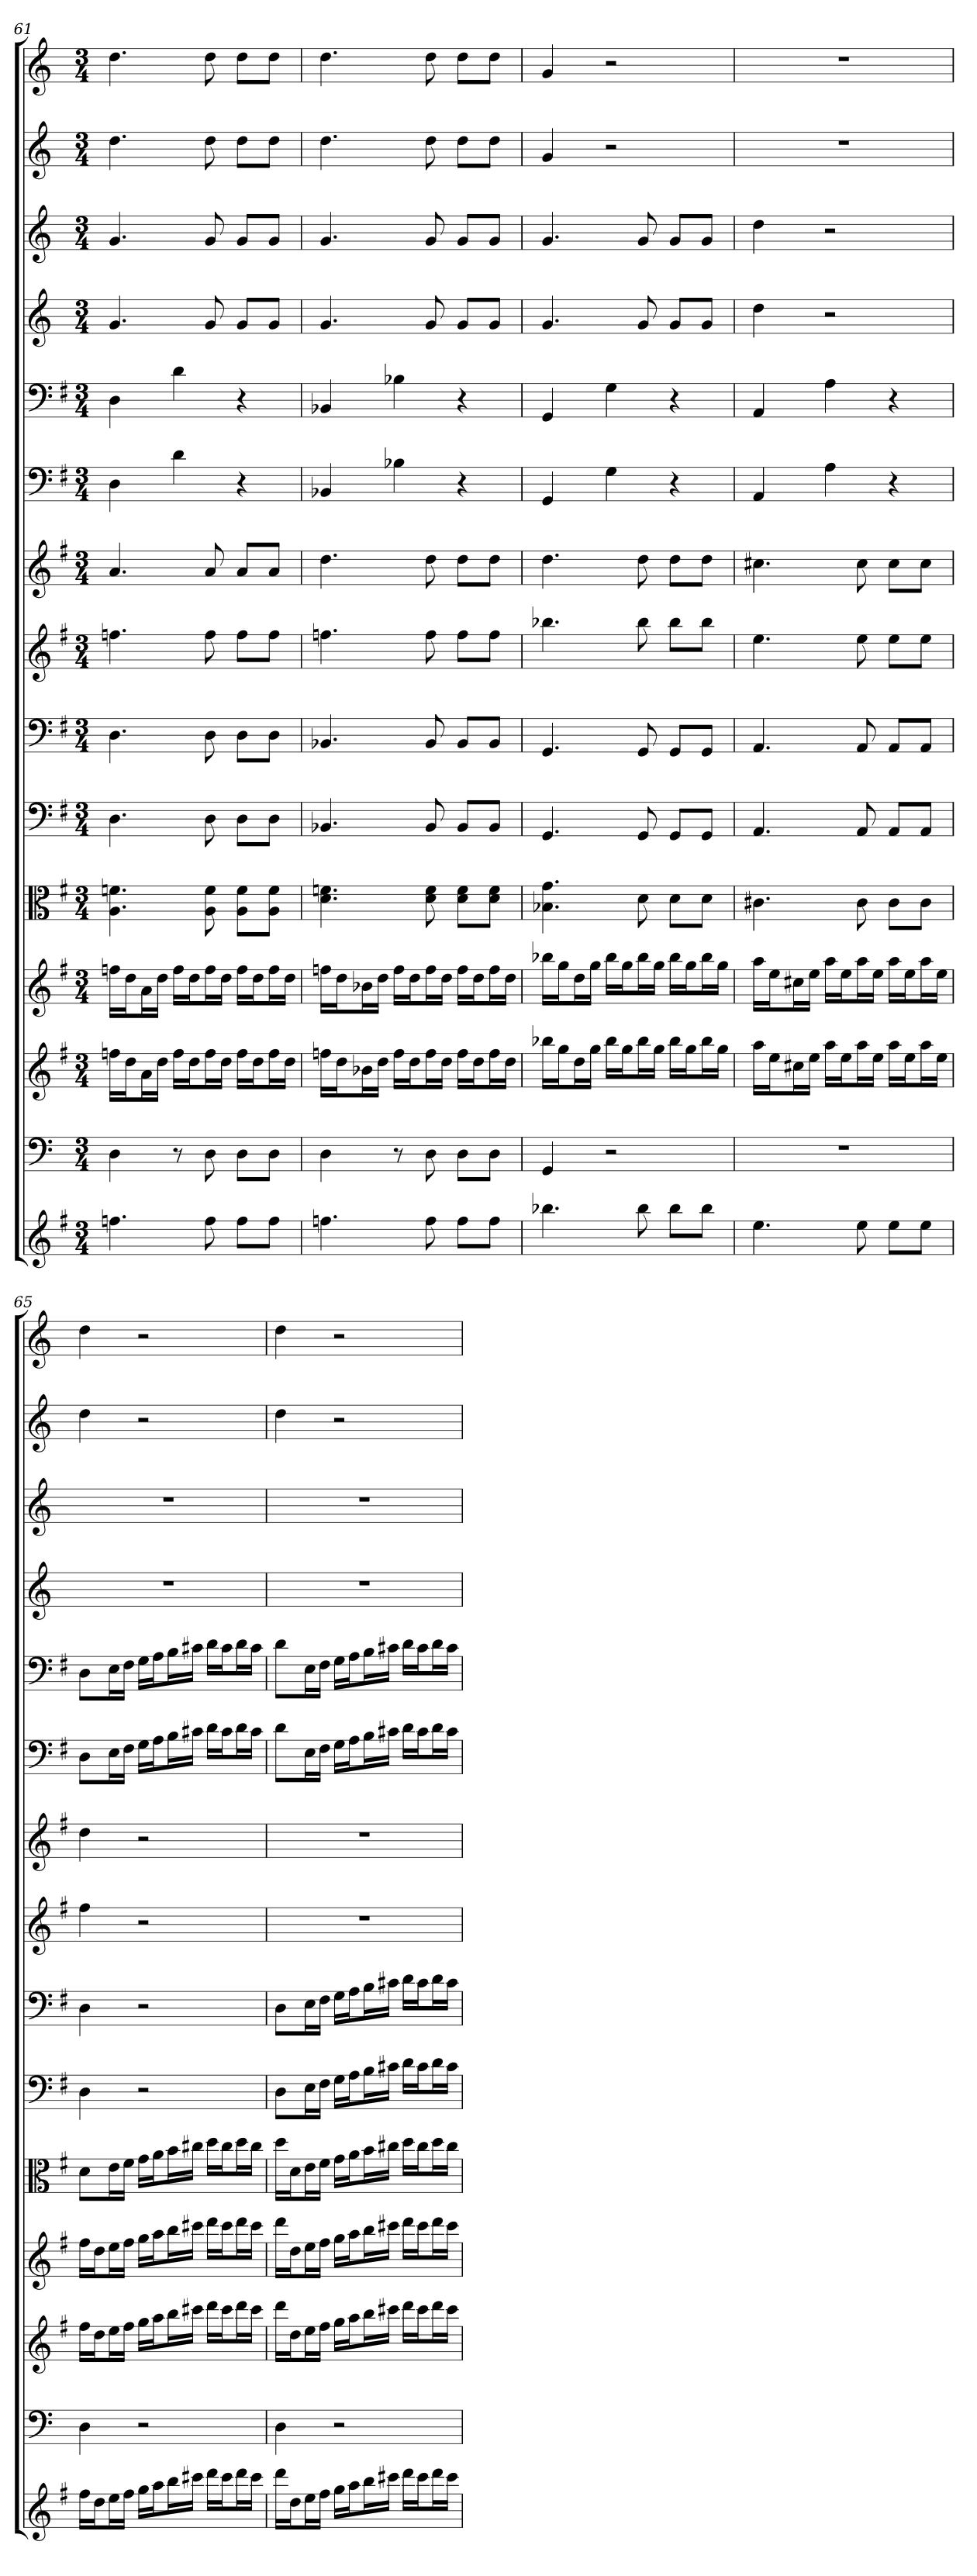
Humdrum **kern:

**kern	**kern	**kern	**kern	**kern	**kern	**kern	**kern	**kern	**kern	**kern	**kern	**kern	**kern	**kern
*part15	*part14	*part13	*part12	*part11	*part10	*part9	*part8	*part7	*part6	*part5	*part4	*part3	*part2	*part1
*staff15	*staff14	*staff13	*staff12	*staff11	*staff10	*staff9	*staff8	*staff7	*staff6	*staff5	*staff4	*staff3	*staff2	*staff1
*	*clefF4	*	*	*clefC3	*clefF4	*clefF4	*	*	*clefF4	*clefF4	*	*	*	*
*k[f#]	*k[]	*k[f#]	*k[f#]	*k[f#]	*k[f#]	*k[f#]	*k[f#]	*k[f#]	*k[f#]	*k[f#]	*k[]	*k[]	*k[]	*k[]
*M3/4	*M3/4	*M3/4	*M3/4	*M3/4	*M3/4	*M3/4	*M3/4	*M3/4	*M3/4	*M3/4	*M3/4	*M3/4	*M3/4	*M3/4
=61	=61	=61	=61	=61	=61	=61	=61	=61	=61	=61	=61	=61	=61	=61
4.ffn	4D	16ffnLL	16ffnLL	4.A 4.fn	4.D	4.D	4.ffn	4.a	4D	4D	4.g	4.g	4.dd	4.dd
.	.	16ddJ	16ddJ	.	.	.	.	.	.	.	.	.	.	.
.	.	16aL	16aL	.	.	.	.	.	.	.	.	.	.	.
.	.	16ddJJ	16ddJJ	.	.	.	.	.	.	.	.	.	.	.
.	8r	16ffLL	16ffLL	.	.	.	.	.	4d	4d	.	.	.	.
.	.	16ddJ	16ddJ	.	.	.	.	.	.	.	.	.	.	.
8ff	8D	16ffL	16ffL	8A 8f	8D	8D	8ff	8a	.	.	8g	8g	8dd	8dd
.	.	16ddJJ	16ddJJ	.	.	.	.	.	.	.	.	.	.	.
8ffL	8D\L	16ffLL	16ffLL	8A\ 8f\L	8D\L	8D\L	8ffL	8aL	4r	4r	8gL	8gL	8ddL	8ddL
.	.	16ddJ	16ddJ	.	.	.	.	.	.	.	.	.	.	.
8ffJ	8D\J	16ffL	16ffL	8A\ 8f\J	8D\J	8D\J	8ffJ	8aJ	.	.	8gJ	8gJ	8ddJ	8ddJ
.	.	16ddJJ	16ddJJ	.	.	.	.	.	.	.	.	.	.	.
=62	=62	=62	=62	=62	=62	=62	=62	=62	=62	=62	=62	=62	=62	=62
4.ffn	4D	16ffnLL	16ffnLL	4.d 4.fn	4.BB-X	4.BB-X	4.ffn	4.dd	4BB-X	4BB-X	4.g	4.g	4.dd	4.dd
.	.	16ddJ	16ddJ	.	.	.	.	.	.	.	.	.	.	.
.	.	16b-XL	16b-XL	.	.	.	.	.	.	.	.	.	.	.
.	.	16ddJJ	16ddJJ	.	.	.	.	.	.	.	.	.	.	.
.	8r	16ffLL	16ffLL	.	.	.	.	.	4B-X	4B-X	.	.	.	.
.	.	16ddJ	16ddJ	.	.	.	.	.	.	.	.	.	.	.
8ff	8D	16ffL	16ffL	8d 8f	8BB-	8BB-	8ff	8dd	.	.	8g	8g	8dd	8dd
.	.	16ddJJ	16ddJJ	.	.	.	.	.	.	.	.	.	.	.
8ffL	8D\L	16ffLL	16ffLL	8d\ 8f\L	8BB-/L	8BB-/L	8ffL	8ddL	4r	4r	8gL	8gL	8ddL	8ddL
.	.	16ddJ	16ddJ	.	.	.	.	.	.	.	.	.	.	.
8ffJ	8D\J	16ffL	16ffL	8d\ 8f\J	8BB-/J	8BB-/J	8ffJ	8ddJ	.	.	8gJ	8gJ	8ddJ	8ddJ
.	.	16ddJJ	16ddJJ	.	.	.	.	.	.	.	.	.	.	.
=63	=63	=63	=63	=63	=63	=63	=63	=63	=63	=63	=63	=63	=63	=63
4.bb-X	4GG	16bb-XLL	16bb-XLL	4.B-X 4.g	4.GG	4.GG	4.bb-X	4.dd	4GG	4GG	4.g	4.g	4g	4g
.	.	16ggJ	16ggJ	.	.	.	.	.	.	.	.	.	.	.
.	.	16ddL	16ddL	.	.	.	.	.	.	.	.	.	.	.
.	.	16ggJJ	16ggJJ	.	.	.	.	.	.	.	.	.	.	.
.	2r	16bb-LL	16bb-LL	.	.	.	.	.	4G	4G	.	.	2r	2r
.	.	16ggJ	16ggJ	.	.	.	.	.	.	.	.	.	.	.
8bb-	.	16bb-L	16bb-L	8d	8GG	8GG	8bb-	8dd	.	.	8g	8g	.	.
.	.	16ggJJ	16ggJJ	.	.	.	.	.	.	.	.	.	.	.
8bb-L	.	16bb-LL	16bb-LL	8d\L	8GG/L	8GG/L	8bb-L	8ddL	4r	4r	8gL	8gL	.	.
.	.	16ggJ	16ggJ	.	.	.	.	.	.	.	.	.	.	.
8bb-J	.	16bb-L	16bb-L	8d\J	8GG/J	8GG/J	8bb-J	8ddJ	.	.	8gJ	8gJ	.	.
.	.	16ggJJ	16ggJJ	.	.	.	.	.	.	.	.	.	.	.
=64	=64	=64	=64	=64	=64	=64	=64	=64	=64	=64	=64	=64	=64	=64
4.ee	2.r	16aaLL	16aaLL	4.c#X	4.AA	4.AA	4.ee	4.cc#X	4AA	4AA	4dd	4dd	2.r	2.r
.	.	16eeJ	16eeJ	.	.	.	.	.	.	.	.	.	.	.
.	.	16cc#XL	16cc#XL	.	.	.	.	.	.	.	.	.	.	.
.	.	16eeJJ	16eeJJ	.	.	.	.	.	.	.	.	.	.	.
.	.	16aaLL	16aaLL	.	.	.	.	.	4A	4A	2r	2r	.	.
.	.	16eeJ	16eeJ	.	.	.	.	.	.	.	.	.	.	.
8ee	.	16aaL	16aaL	8c#	8AA	8AA	8ee	8cc#	.	.	.	.	.	.
.	.	16eeJJ	16eeJJ	.	.	.	.	.	.	.	.	.	.	.
8eeL	.	16aaLL	16aaLL	8c#\L	8AA/L	8AA/L	8eeL	8cc#L	4r	4r	.	.	.	.
.	.	16eeJ	16eeJ	.	.	.	.	.	.	.	.	.	.	.
8eeJ	.	16aaL	16aaL	8c#\J	8AA/J	8AA/J	8eeJ	8cc#J	.	.	.	.	.	.
.	.	16eeJJ	16eeJJ	.	.	.	.	.	.	.	.	.	.	.
=65	=65	=65	=65	=65	=65	=65	=65	=65	=65	=65	=65	=65	=65	=65
16ff#LL	4D	16ff#LL	16ff#LL	8d\L	4D	4D	4ff#	4dd	8D\L	8D\L	2.r	2.r	4dd	4dd
16ddJ	.	16ddJ	16ddJ	.	.	.	.	.	.	.	.	.	.	.
16eeL	.	16eeL	16eeL	16e\L	.	.	.	.	16E\L	16E\L	.	.	.	.
16ff#JJ	.	16ff#JJ	16ff#JJ	16f#\JJ	.	.	.	.	16F#\JJ	16F#\JJ	.	.	.	.
16ggLL	2r	16ggLL	16ggLL	16g\LL	2r	2r	2r	2r	16G\LL	16G\LL	.	.	2r	2r
16aaJ	.	16aaJ	16aaJ	16a\J	.	.	.	.	16A\J	16A\J	.	.	.	.
16bbL	.	16bbL	16bbL	16b\L	.	.	.	.	16B\L	16B\L	.	.	.	.
16ccc#XJJ	.	16ccc#XJJ	16ccc#XJJ	16cc#X\JJ	.	.	.	.	16c#X\JJ	16c#X\JJ	.	.	.	.
16dddLL	.	16dddLL	16dddLL	16dd\LL	.	.	.	.	16d\LL	16d\LL	.	.	.	.
16ccc#J	.	16ccc#J	16ccc#J	16cc#\J	.	.	.	.	16c#\J	16c#\J	.	.	.	.
16dddL	.	16dddL	16dddL	16dd\L	.	.	.	.	16d\L	16d\L	.	.	.	.
16ccc#JJ	.	16ccc#JJ	16ccc#JJ	16cc#\JJ	.	.	.	.	16c#\JJ	16c#\JJ	.	.	.	.
=66	=66	=66	=66	=66	=66	=66	=66	=66	=66	=66	=66	=66	=66	=66
16dddLL	4D	16dddLL	16dddLL	16dd\LL	8D\L	8D\L	2.r	2.r	8d\L	8d\L	2.r	2.r	4dd	4dd
16ddJ	.	16ddJ	16ddJ	16d\J	.	.	.	.	.	.	.	.	.	.
16eeL	.	16eeL	16eeL	16e\L	16E\L	16E\L	.	.	16E\L	16E\L	.	.	.	.
16ff#JJ	.	16ff#JJ	16ff#JJ	16f#\JJ	16F#\JJ	16F#\JJ	.	.	16F#\JJ	16F#\JJ	.	.	.	.
16ggLL	2r	16ggLL	16ggLL	16g\LL	16G\LL	16G\LL	.	.	16G\LL	16G\LL	.	.	2r	2r
16aaJ	.	16aaJ	16aaJ	16a\J	16A\J	16A\J	.	.	16A\J	16A\J	.	.	.	.
16bbL	.	16bbL	16bbL	16b\L	16B\L	16B\L	.	.	16B\L	16B\L	.	.	.	.
16ccc#XJJ	.	16ccc#XJJ	16ccc#XJJ	16cc#X\JJ	16c#X\JJ	16c#X\JJ	.	.	16c#X\JJ	16c#X\JJ	.	.	.	.
16dddLL	.	16dddLL	16dddLL	16dd\LL	16d\LL	16d\LL	.	.	16d\LL	16d\LL	.	.	.	.
16ccc#J	.	16ccc#J	16ccc#J	16cc#\J	16c#\J	16c#\J	.	.	16c#\J	16c#\J	.	.	.	.
16dddL	.	16dddL	16dddL	16dd\L	16d\L	16d\L	.	.	16d\L	16d\L	.	.	.	.
16ccc#JJ	.	16ccc#JJ	16ccc#JJ	16cc#\JJ	16c#\JJ	16c#\JJ	.	.	16c#\JJ	16c#\JJ	.	.	.	.
=	=	=	=	=	=	=	=	=	=	=	=	=	=	=
*-	*-	*-	*-	*-	*-	*-	*-	*-	*-	*-	*-	*-	*-	*-
